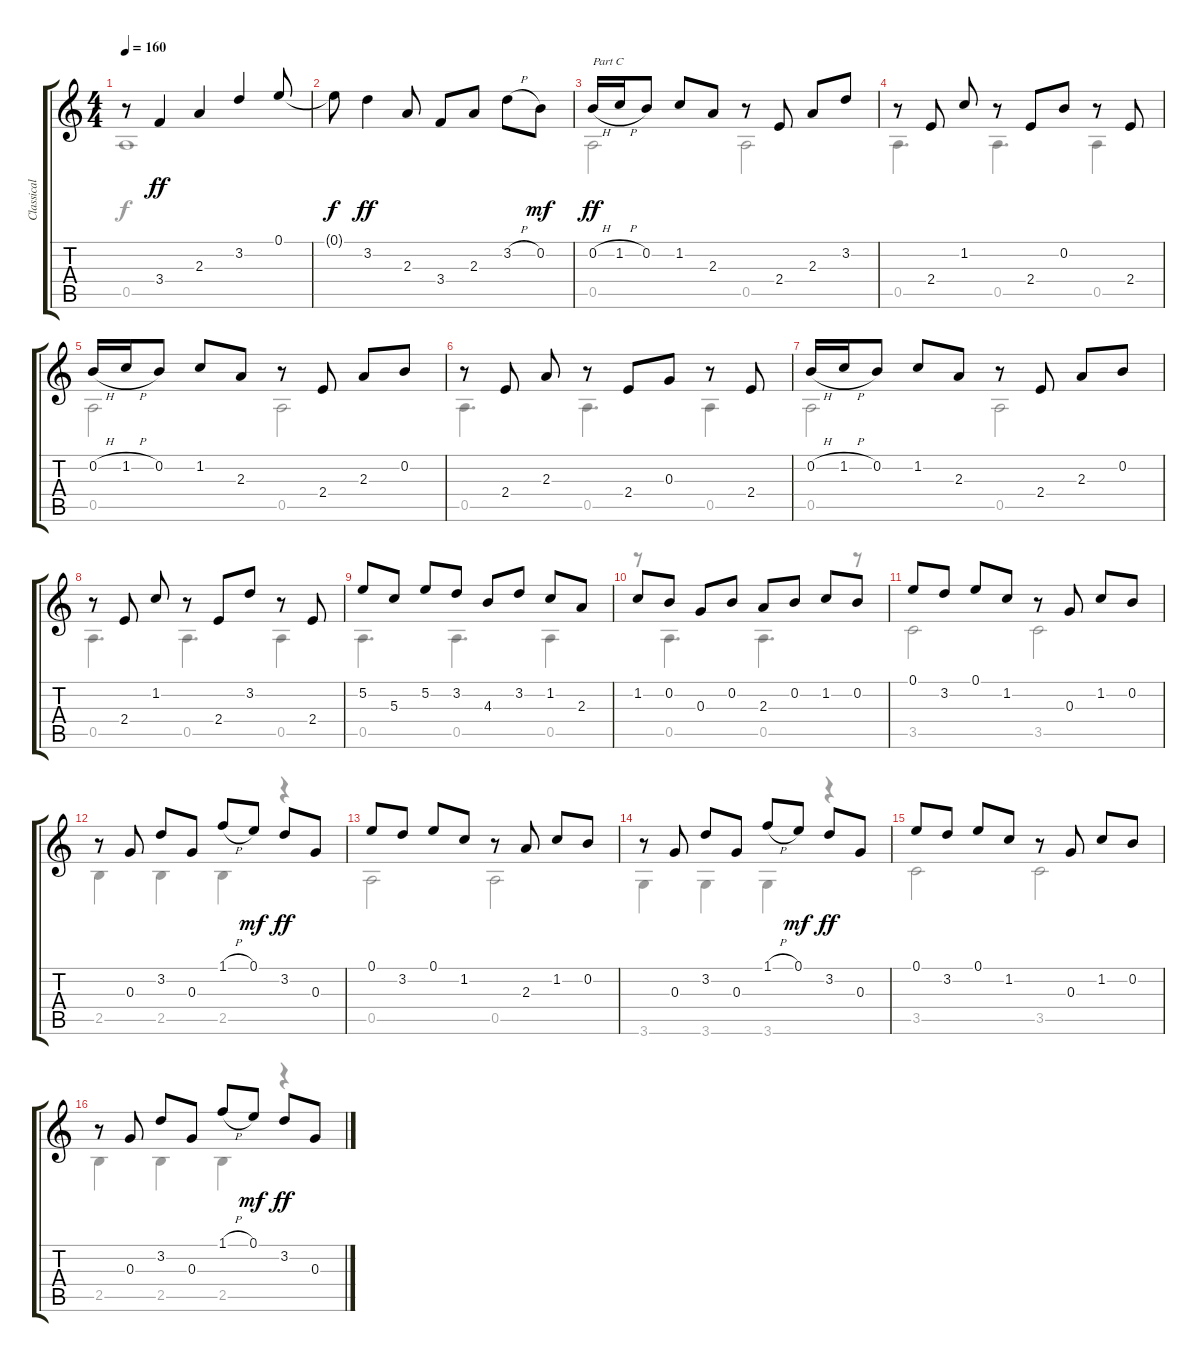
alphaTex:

\track ("Classical Guitar" "Classical ") {instrument acousticguitarnylon}
\staff {score tabs}
\tuning (E4 B3 G3 D3 A2 E2) {hide}
\voice
\ts (4 4)
\tempo 160
\clef g2
\ks c
r.8{dy ff} 3.4.4 2.3.4 3.2.4 0.1.8 |
0.1{t}.8{dy f} 3.2.4{dy ff} 2.3.8 3.4.8 2.3.8 3.2{h}.8 0.2.8{dy mf} |
0.2{h}.16{txt "Part C" dy ff} 1.2{h}.16 0.2.8 1.2.8 2.3.8 r.8 2.4.8 2.3.8 3.2.8 |
r.8 2.4.8 1.2.8 r.8 2.4.8 0.2.8 r.8 2.4.8 |
0.2{h}.16 1.2{h}.16 0.2.8 1.2.8 2.3.8 r.8 2.4.8 2.3.8 0.2.8 |
r.8 2.4.8 2.3.8 r.8 2.4.8 0.3.8 r.8 2.4.8 |
0.2{h}.16 1.2{h}.16 0.2.8 1.2.8 2.3.8 r.8 2.4.8 2.3.8 0.2.8 |
r.8 2.4.8 1.2.8 r.8 2.4.8 3.2.8 r.8 2.4.8 |
5.2.8 5.3.8 5.2.8 3.2.8 4.3.8 3.2.8 1.2.8 2.3.8 |
1.2.8 0.2.8 0.3.8 0.2.8 2.3.8 0.2.8 1.2.8 0.2.8 |
0.1.8 3.2.8 0.1.8 1.2.8 r.8 0.3.8 1.2.8 0.2.8 |
r.8 0.3.8 3.2.8 0.3.8 1.1{h}.8 0.1.8{dy mf} 3.2.8{dy ff} 0.3.8 |
0.1.8 3.2.8 0.1.8 1.2.8 r.8 2.3.8 1.2.8 0.2.8 |
r.8 0.3.8 3.2.8 0.3.8 1.1{h}.8 0.1.8{dy mf} 3.2.8{dy ff} 0.3.8 |
0.1.8 3.2.8 0.1.8 1.2.8 r.8 0.3.8 1.2.8 0.2.8 |
r.8 0.3.8 3.2.8 0.3.8 1.1{h}.8 0.1.8{dy mf} 3.2.8{dy ff} 0.3.8
\voice
\clef g2
\ottava regular
\simile none
\ks c
0.5.1{dy f} |
|
0.5.2 0.5.2 |
0.5.4{d} 0.5.4{d} 0.5.4 |
0.5.2 0.5.2 |
0.5.4{d} 0.5.4{d} 0.5.4 |
0.5.2 0.5.2 |
0.5.4{d} 0.5.4{d} 0.5.4 |
0.5.4{d} 0.5.4{d} 0.5.4 |
r.8 0.5.4{d} 0.5.4{d} r.8 |
3.5.2 3.5.2 |
2.5.4 2.5.4 2.5.4 r.4 |
0.5.2 0.5.2 |
3.6.4 3.6.4 3.6.4 r.4 |
3.5.2 3.5.2 |
2.5.4 2.5.4 2.5.4 r.4
